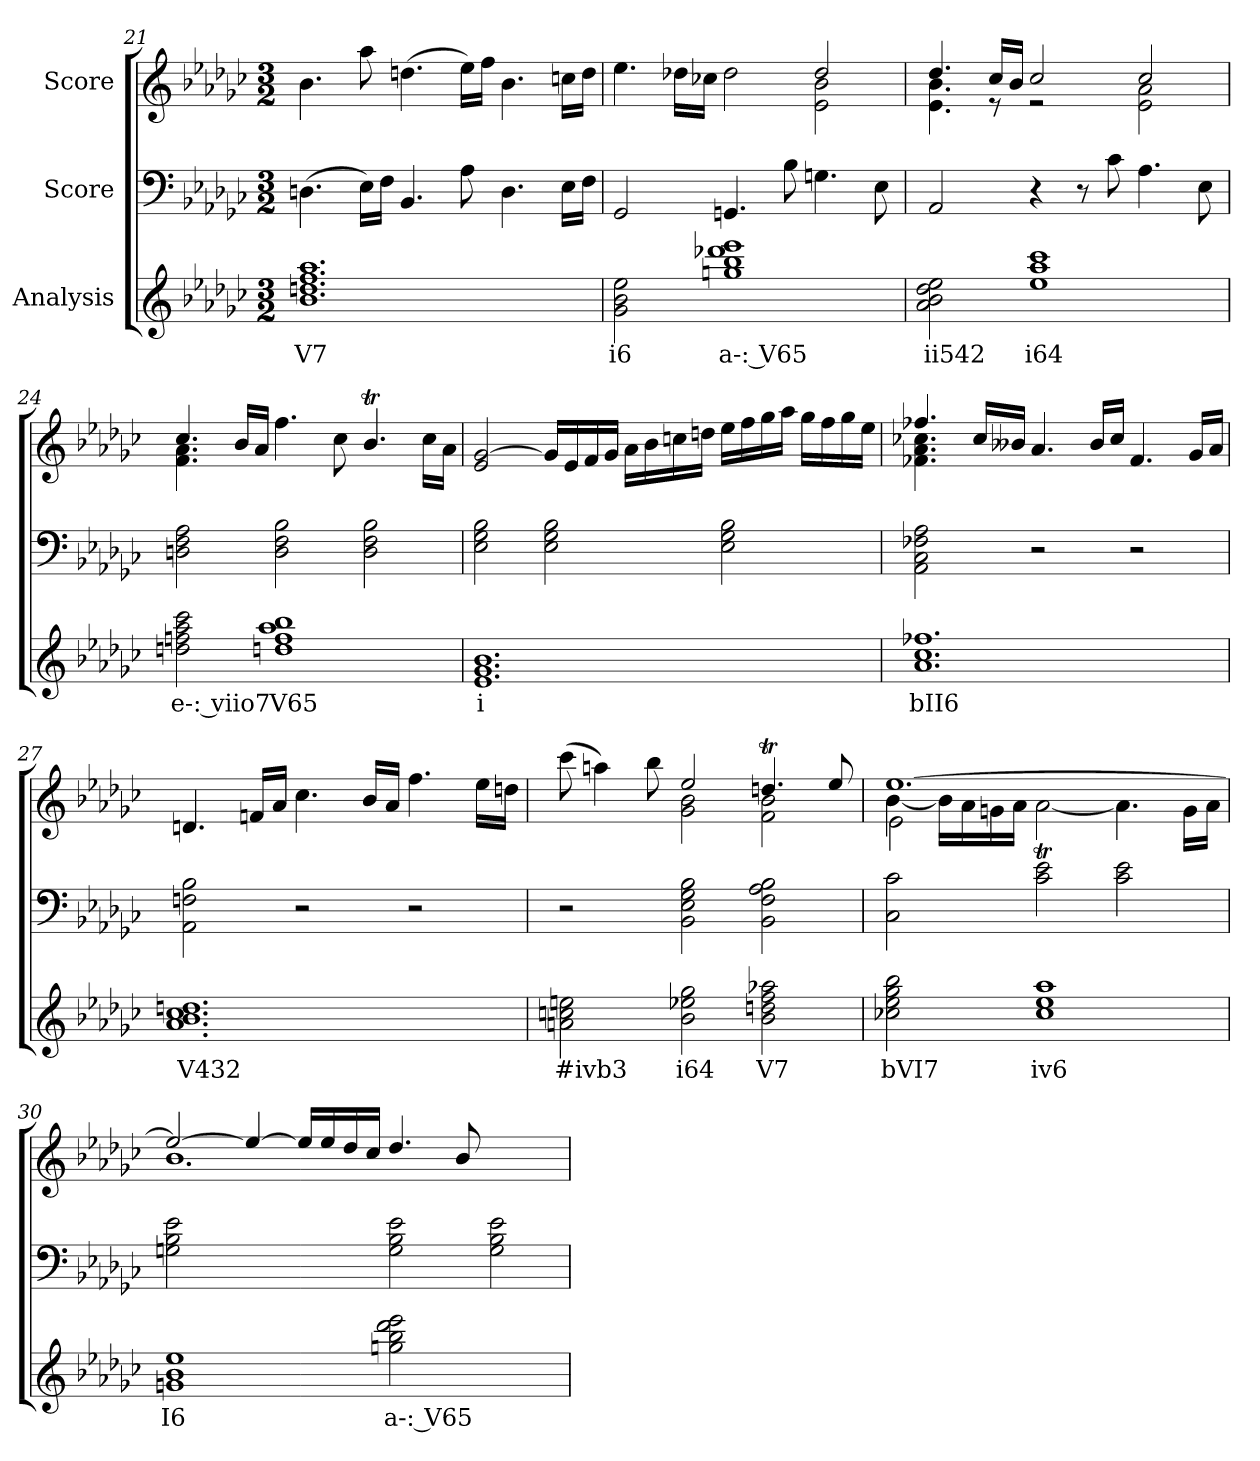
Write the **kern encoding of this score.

**kern	**text	**kern	**kern
*part3	*part3	*part2	*part1
*staff3	*staff3	*staff2	*staff1
*I"Analysis	*	*I"Score	*I"Score
!!LO:LB:g=z
*	*	*clefF4	*clefG2
*k[b-e-a-d-g-c-]	*	*k[b-e-a-d-g-c-]	*k[b-e-a-d-g-c-]
*M3/2	*	*M3/2	*M3/2
=21	=21	=21	=21
1.b- 1.ddn 1.ff 1.aa-	V7	(>4.Dn\	4.b-\
.	.	16E-\LL)	8aa-\
.	.	16F\JJ	.
.	.	4.BB-/	(>4.ddn\
.	.	8A-\	16ee-\LL)
.	.	.	16ff\JJ
.	.	4.D\	4.b-\
.	.	16E-\LL	16ccn\LL
.	.	16F\JJ	16dd\JJ
=22	=22	=22	=22
*	*	*	*^
2g- 2b- 2ee-	i6	2GG-/	4.ee-\	1ryy
.	.	.	16dd-X\LL	.
.	.	.	16cc-X\JJ	.
1ggn 1bb- 1ddd-X 1eee-	a-: V65	4.GGn/	2dd-\	.
.	.	8B-\	.	.
.	.	4.Gn\	2dd-/	2e-\ 2b-\
.	.	8E-\	.	.
=23	=23	=23	=23	=23
2a- 2b- 2dd- 2ee-	ii542	2AA-/	4.dd-/	4.e-\ 4.b-\
.	.	.	16cc-/LL	8r
.	.	.	16b-/JJ	.
1ee- 1aa- 1ccc-	i64	4r	2cc-/	2r
.	.	8r	.	.
.	.	8c-\	.	.
.	.	4.A-\	2cc-/	2e-\ 2a-\
.	.	8E-\	.	.
=24	=24	=24	=24	=24
*	*	*^	*	*
2ddn 2ffn 2aa- 2ccc-	e-: viio7	4.ryy	2Dn\ 2F\ 2A-\	4.cc-/	4.f\ 4.a-\
.	.	1ryy	.	16b-/LL	1ryy
.	.	.	.	16a-/JJ	.
1ddn 1ff 1aa- 1bb-	V65	.	2D\ 2F\ 2B-\	4.ff\	.
.	.	.	.	8cc-\	.
.	.	.	2D\ 2F\ 2B-\	4.b-t/	.
.	.	8ryy	.	16cc-\LL	8ryy
.	.	.	.	16a-\JJ	.
*	*	*v	*v	*	*
*	*	*	*v	*v
!!LO:LB:g=z
=25	=25	=25	=25
1.e- 1.g- 1.b-	i	2E-\ 2G-\ 2B-\	2e-/ [2g-/
.	.	2E-\ 2G-\ 2B-\	16g-/LL]
.	.	.	16e-/
.	.	.	16f/
.	.	.	16g-/JJ
.	.	.	16a-\LL
.	.	.	16b-\
.	.	.	16ccn\
.	.	.	16ddn\JJ
.	.	2E-\ 2G-\ 2B-\	16ee-\LL
.	.	.	16ff\
.	.	.	16gg-\
.	.	.	16aa-\JJ
.	.	.	16gg-\LL
.	.	.	16ff\
.	.	.	16gg-\
.	.	.	16ee-\JJ
=26	=26	=26	=26
*	*	*^	*^
1.a- 1.cc- 1.ff-X	bII6	4.ryy	2AA-\ 2C-\ 2F-X\ 2A-\	4.ff-X/	4.f-X\ 4.a-\ 4.cc-X\
.	.	1ryy	.	16cc-/LL	1ryy
.	.	.	.	16b--X/JJ	.
.	.	.	2r	4.a-/	.
.	.	.	.	16b--/LL	.
.	.	.	.	16cc-/JJ	.
.	.	.	2r	4.f-/	.
.	.	8ryy	.	16g-/LL	8ryy
.	.	.	.	16a-/JJ	.
*	*	*v	*v	*	*
*	*	*	*v	*v
=27	=27	=27	=27
1.a- 1.b- 1.cc- 1.ddn	V432	2AA-\ 2Fn\ 2B-\	4.dn/
.	.	.	16fn/LL
.	.	.	16a-/JJ
.	.	2r	4.cc-\
.	.	.	16b-/LL
.	.	.	16a-/JJ
.	.	2r	4.ff\
.	.	.	16ee-\LL
.	.	.	16ddn\JJ
!!LO:PB:g=z
=28	=28	=28	=28
*	*	*	*^
2an 2ccn 2een	#ivb3	2r	(>8ccc-\	2ryy
.	.	.	4aan\)	.
.	.	.	8bb-\	.
2b- 2ee-X 2gg-	i64	2BB-\ 2E-\ 2G-\ 2B-\	2ee-/	2g-\ 2b-\
2b- 2ddn 2ff 2aa-X	V7	2BB-\ 2F\ 2A-\ 2B-\	4.ddnt/	2f\ 2b-\
.	.	.	8ee-/	.
*	*	*	*v	*v
=29	=29	=29	=29
*	*	*^	*^
*	*	*	*	*	*^
2cc-X 2ee- 2gg- 2bb-	bVI7	2ryy	2C-\ 2c-\	[1.ee-	[4b-\	2e-\
.	.	.	.	.	16b-\LL]	.
.	.	.	.	.	16a-\	.
.	.	.	.	.	16gn\	.
.	.	.	.	.	16a-\JJ	.
1cc- 1ee- 1aa-	iv6	1ryy	2c-\ 2e-\	.	[2a-T\	1ryy
.	.	.	2c-\ 2e-\	.	4.a-\]	.
.	.	.	.	.	16g\LL	.
.	.	.	.	.	16a-\JJ	.
*	*	*v	*v	*	*	*
*	*	*	*v	*v	*v
=30	=30	=30	=30
*	*	*	*^
1gn 1b- 1ee-	I6	2Gn\ 2B-\ 2e-\	2ee-/_	1.b-
.	.	2ryy	4ee-/_	.
.	.	.	16ee-/LL]	.
.	.	.	16ee-/	.
.	.	.	16dd-/	.
.	.	.	16cc-/JJ	.
2ggn 2bb- 2ddd- 2eee-	a-: V65	2G\ 2B-\ 2e-\	4.dd-/	.
.	.	.	8b-/	.
2ryy	.	2G\ 2B-\ 2e-\	2ryy	2ryy
*	*	*	*v	*v
=	=	=	=
*-	*-	*-	*-
